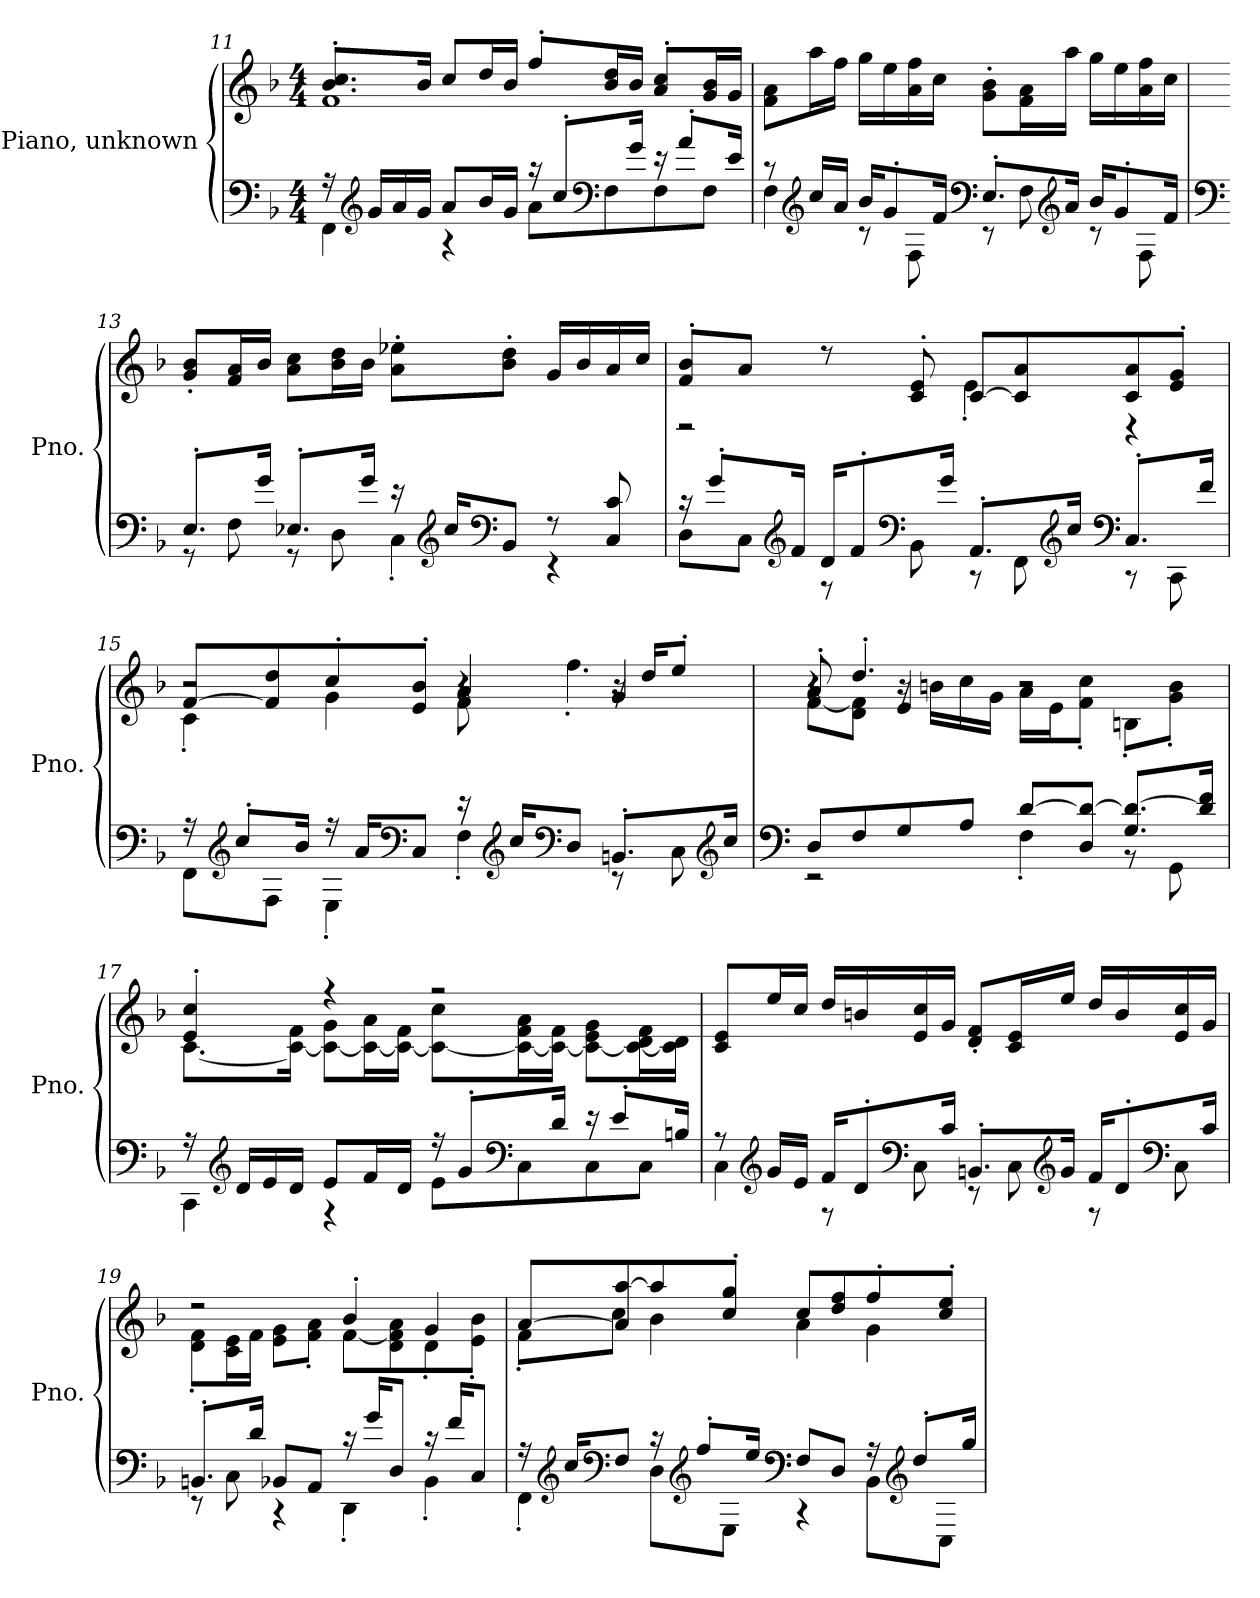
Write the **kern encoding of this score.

**kern	**kern
*part1	*part1
*staff2	*staff1
*I"Piano, unknown	*
*I'Pno.	*
!!LO:LB:g=z
*clefF4	*clefG2
*k[b-]	*k[b-]
*M4/4	*M4/4
=11	=11
*^	*^
16r	4FF\	8.b-/' 8.cc/'L	1f
*clefG2	*	*	*
16g/LL	.	.	.
16a/	.	.	.
16g/JJ	.	16b-/Jk	.
8a/L	4r	8cc/L	.
16b-/L	.	16dd/L	.
16g/JJ	.	16b-/JJ	.
16r	8a\L	8ff'/L	.
8cc'/L	.	.	.
*clefF4	*	*	*
.	8F\	16b-/ 16dd/L	.
16g/Jk	.	16b-/JJ	.
16r	8F\	8a/' 8cc/'L	.
8a'/L	.	.	.
.	8F\J	16g/ 16b-/L	.
16e/Jk	.	16g/JJ	.
*	*	*v	*v
=12	=12	=12
8r	4F\	8f\ 8a\L
*clefG2	*	*
16cc/LL	.	16aa\L
16a/JJ	.	16ff\JJ
16b-/KL	8r	16gg\LL
8g'/	.	16ee\
.	8F\	16a\ 16ff\
16f/Jk	.	16cc\JJ
*clefF4	*	*
8.E'/L	8r	8g\' 8b-\'L
.	8F\	16f\ 16a\L
*clefG2	*	*
16a/Jk	.	16aa\JJ
16b-/KL	8r	16gg\LL
8g'/	.	16ee\
.	8F\	16a\ 16ff\
16f/Jk	.	16cc\JJ
!!LO:PB:g=z
=13	=13	=13
*clefF4	*	*
8.E'/L	8r	8g/' 8b-/'L
.	8F\	16f/ 16a/L
16g/Jk	.	16b-/JJ
8.E-X'/L	8r	8a\ 8cc\L
.	8D\	16b-\ 16dd\L
16g/Jk	.	16b-\JJ
16r	4C'\	8a\' 8ee-X\'L
*clefG2	*	*
16cc/KL	.	.
*clefF4	*	*
8BB-/J	.	8b-\' 8dd\'J
8r	4r	16g/LL
.	.	16b-/
8C/ 8c/	.	16a/
.	.	16cc/JJ
=14	=14	=14
*	*	*^
16r	8D\L	8f/' 8b-/'L	2r
8g'/L	.	.	.
.	8C\J	8a/J	.
*clefG2	*	*	*
16f/Jk	.	.	.
16d/KL	8r	8r	.
8f'/	.	.	.
*clefF4	*	*	*
.	8BB-\	8c/' 8e/'	.
16g/Jk	.	.	.
8.AA'/L	8r	[8c/L	4e'\
.	8FF\	8c/] 8a/	.
*clefG2	*	*	*
16cc/Jk	.	.	.
*clefF4	*	*	*
8.C'/L	8r	8c/ 8a/	4r
.	8CC\	8e/' 8g/'J	.
16f/Jk	.	.	.
!!LO:LB:g=z
=15	=15	=15	=15
*	*	*	*^
16r	8FF\L	[8f/L	4c'\	2r
*clefG2	*	*	*	*
8cc'/L	.	.	.	.
.	8F\J	8f/] 8dd/	.	.
16b-/Jk	.	.	.	.
16r	4E'\	8cc'/	4g\	.
16a/KL	.	.	.	.
*clefF4	*	*	*	*
8C/J	.	8e/' 8b-/'J	.	.
16r	4F'\	4a/	8f\	4r
*clefG2	*	*	*	*
16cc/KL	.	.	.	.
*clefF4	*	*	*	*
8D/J	.	.	4.ff'\	.
8.BBn'/L	8r	16r	.	4g/
.	.	16dd/KL	.	.
.	8C\	8ee'/J	.	.
*clefG2	*	*	*	*
16cc/Jk	.	.	.	.
=16	=16	=16	=16	=16
*clefF4	*	*	*	*
8D/L	2r	8a'/	[8f\L	4r
8F/	.	4.dd'/	8d\ 8f\]J	.
8G/	.	.	16r	4e/
.	.	.	16bn\LL	.
8A/J	.	.	16cc\	.
.	.	.	16g\JJ	.
[8d/L	4F'\	2r	16a\LL	2r
.	.	.	16e\J	.
8D/ 8d/_J	.	.	8f\' 8cc\'J	.
8.G/ 8.d/_L	8r	.	8Bn'\L	.
.	8GG\	.	8g\' 8b\'J	.
16d/] 16f/Jk	.	.	.	.
*	*	*	*v	*v
!!LO:LB:g=z
=17	=17	=17	=17
16r	4CC\	4e/' 4cc/'	[8.c\L
*clefG2	*	*	*
16d/LL	.	.	.
16e/	.	.	.
16d/JJ	.	.	16c\_ 16f\Jk
8e/L	4r	4r	8c\_ 8g\L
16f/L	.	.	16c\_ 16a\L
16d/JJ	.	.	16c\_ 16f\JJ
16r	8e\L	2r	8c\_ 8cc\L
8g'/L	.	.	.
*clefF4	*	*	*
.	8C\	.	16c\_ 16f\ 16a\L
16d/Jk	.	.	16c\_ 16f\JJ
16r	8C\	.	8c\_ 8e\ 8g\L
8e'/L	.	.	.
.	8C\J	.	16c\_ 16d\ 16f\L
16Bn/Jk	.	.	16c\] 16d\JJ
*	*	*v	*v
=18	=18	=18
8r	4C\	8c/ 8e/L
*clefG2	*	*
16g/LL	.	16ee/L
16e/JJ	.	16cc/JJ
16f/KL	8r	16dd/LL
8d'/	.	16bn/
*clefF4	*	*
.	8C\	16e/ 16cc/
16c/Jk	.	16g/JJ
8.BBn'/L	8r	8d/' 8f/'L
.	8C\	16c/ 16e/L
*clefG2	*	*
16g/Jk	.	16ee/JJ
16f/KL	8r	16dd/LL
8d'/	.	16b/
*clefF4	*	*
.	8C\	16e/ 16cc/
16c/Jk	.	16g/JJ
!!LO:LB:g=z
=19	=19	=19
*	*	*^
8.BBn'/L	8r	2r	8d\' 8f\'L
.	8C\	.	16c\ 16e\L
16d/Jk	.	.	16f\JJ
8BB-X/L	4r	.	8e\ 8g\L
8AA/J	.	.	8f\' 8a\'J
16r	4DD'\	4b-'/	[8f\L
16g/KL	.	.	.
8D/J	.	.	8d\ 8f\] 8a\
16r	4BB-'\	4g/	8d'\
16f/KL	.	.	.
8C/J	.	.	8e\' 8b-\'J
=20	=20	=20	=20
16r	4FF'\	[8a/L	8f'\L
*clefG2	*	*	*
16cc/KL	.	.	.
*clefF4	*	*	*
8F/J	.	8a/] [8aa/	8cc\J
16r	8D\L	8aa/]	4b-\
*clefG2	*	*	*
8ff'/L	.	.	.
.	8E\J	8cc/' 8gg/'J	.
16ee/Jk	.	.	.
*clefF4	*	*	*
8F/L	4r	8cc/L	4a\
8D/J	.	8dd/ 8ff/	.
16r	8BB-\L	8ff'/	4g\
*clefG2	*	*	*
8dd'/L	.	.	.
.	8C\J	8cc/' 8ee/'J	.
16gg/Jk	.	.	.
*v	*v	*	*
*	*v	*v
=	=
*-	*-
